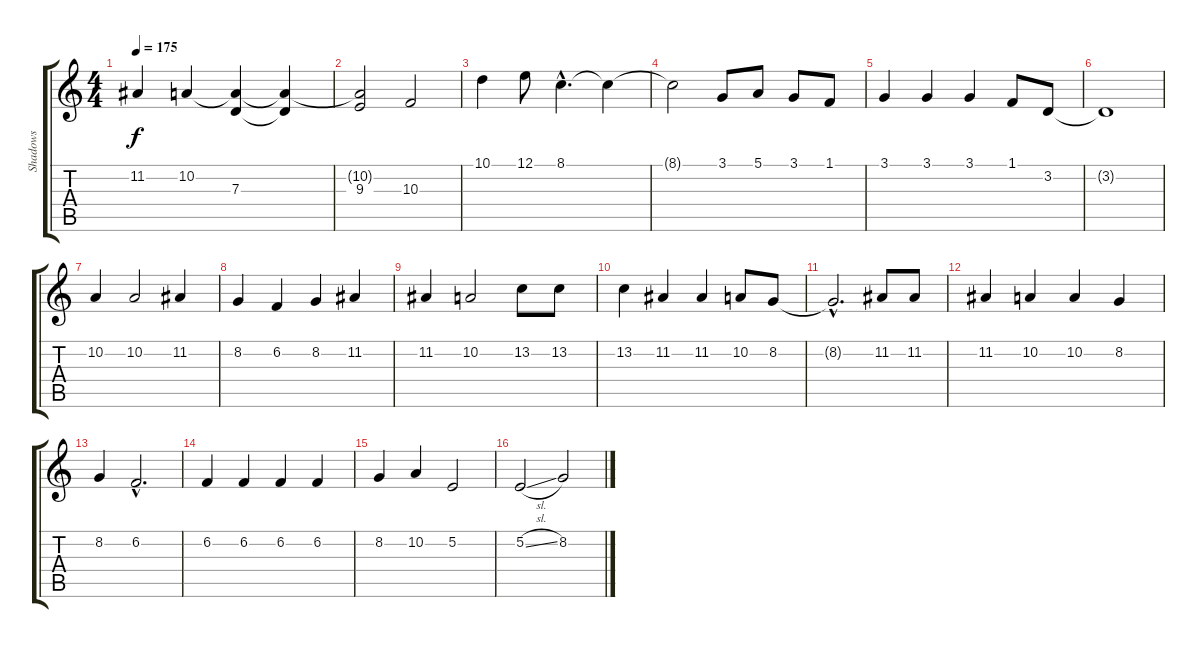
\track ("Shadows" "Shadows") {instrument tenorsax}
\staff {score tabs}
\tuning (E4 B3 G3 D3 A2 D2) {hide}
\ts (4 4)
\tempo 175
\clef g2
\ks c
11.2.4{dy f} 10.2.4 (10.2{t} 7.3).4 (10.2{t} 7.3{t}).4 |
(10.2{t} 9.3).2 10.3.2 |
10.1.4 12.1.8 8.1{hac}.4{d} 8.1{t}.4 |
8.1{t}.2 3.1.8 5.1.8 3.1.8 1.1.8 |
3.1.4 3.1.4 3.1.4 1.1.8 3.2.8 |
3.2{t}.1 |
10.2.4 10.2.2 11.2.4 |
8.2.4 6.2.4 8.2.4 11.2.4 |
11.2.4 10.2.2 13.2.8 13.2.8 |
13.2.4 11.2.4 11.2.4 10.2.8 8.2.8 |
8.2{hac t}.2{d} 11.2.8 11.2.8 |
11.2.4 10.2.4 10.2.4 8.2.4 |
8.2.4 6.2{hac}.2{d} |
6.2.4 6.2.4 6.2.4 6.2.4 |
8.2.4 10.2.4 5.2.2 |
5.2{sl}.2 8.2.2
